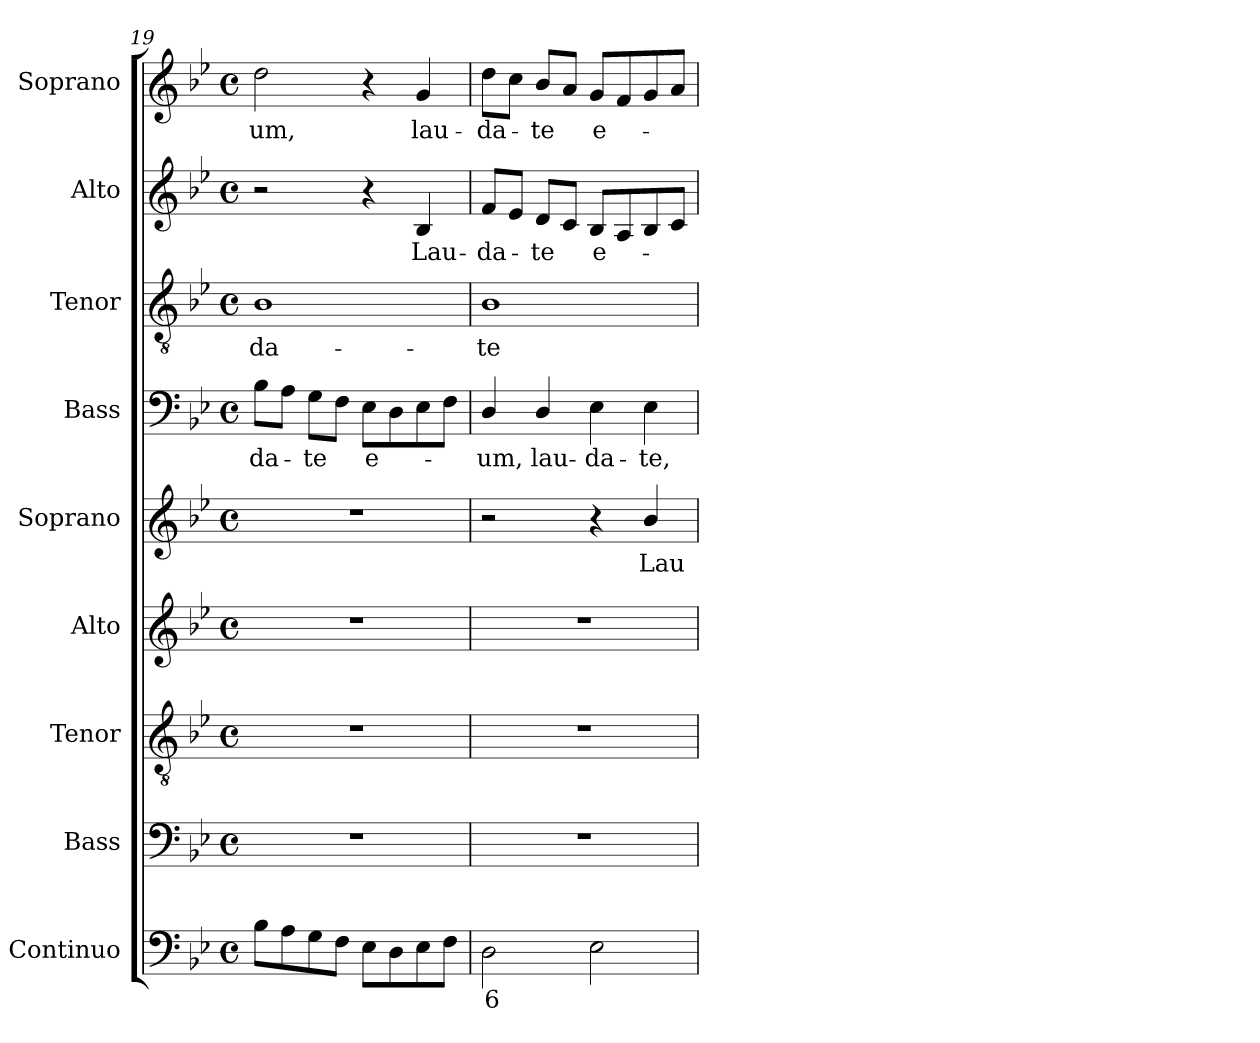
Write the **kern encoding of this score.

**kern	**text	**kern	**kern	**kern	**kern	**text	**kern	**text	**kern	**text	**kern	**text	**kern	**text
*part9	*part9	*part8	*part7	*part6	*part5	*part5	*part4	*part4	*part3	*part3	*part2	*part2	*part1	*part1
*staff9	*staff9	*staff8	*staff7	*staff6	*staff5	*staff5	*staff4	*staff4	*staff3	*staff3	*staff2	*staff2	*staff1	*staff1
*I"Continuo	*	*I"Bass	*I"Tenor	*I"Alto	*I"Soprano	*	*I"Bass	*	*I"Tenor	*	*I"Alto	*	*I"Soprano	*
*	*	*I'B.	*I'T.	*I'A.	*I'S.	*	*I'B.	*	*I'T.	*	*I'A.	*	*I'S.	*
*clefF4	*	*clefF4	*clefGv2	*clefG2	*clefG2	*	*clefF4	*	*clefGv2	*	*clefG2	*	*clefG2	*
*	*	*	*ITrd7c12	*	*	*	*	*	*ITrd7c12	*	*	*	*	*
*k[b-e-]	*	*k[b-e-]	*k[b-e-]	*k[b-e-]	*k[b-e-]	*	*k[b-e-]	*	*k[b-e-]	*	*k[b-e-]	*	*k[b-e-]	*
*B-:	*	*B-:	*B-:	*B-:	*B-:	*	*B-:	*	*B-:	*	*B-:	*	*B-:	*
*M4/4	*	*M4/4	*M4/4	*M4/4	*M4/4	*	*M4/4	*	*M4/4	*	*M4/4	*	*M4/4	*
*met(c)	*	*met(c)	*met(c)	*met(c)	*met(c)	*	*met(c)	*	*met(c)	*	*met(c)	*	*met(c)	*
=19	=19	=19	=19	=19	=19	=19	=19	=19	=19	=19	=19	=19	=19	=19
!	!	!	!	!	!	!	!	!LO:LY:b:color=#000000	!	!	!	!	!	!
!	!	!	!	!	!	!	!	!	!	!LO:LY:b:color=#000000	!	!	!	!
!	!	!	!	!	!	!	!	!	!	!	!	!	!	!LO:LY:b:color=#000000
8B-i\L	.	1r	1r	1r	1r	.	8B-i\L	-da-	1BB-i	-da-	2r	.	2ddi\	-um,
8Ai\	.	.	.	.	.	.	8Ai\J	.	.	.	.	.	.	.
!	!	!	!	!	!	!	!	!LO:LY:b:color=#000000	!	!	!	!	!	!
8Gi\	.	.	.	.	.	.	8Gi\L	-te	.	.	.	.	.	.
8Fi\J	.	.	.	.	.	.	8Fi\J	.	.	.	.	.	.	.
!	!	!	!	!	!	!	!	!LO:LY:b:color=#000000	!	!	!	!	!	!
8E-i\L	.	.	.	.	.	.	8E-i\L	e-	.	.	4r	.	4r	.
8Di\	.	.	.	.	.	.	8Di\	.	.	.	.	.	.	.
!	!	!	!	!	!	!	!	!	!	!	!	!LO:LY:b:color=#000000	!	!
!	!	!	!	!	!	!	!	!	!	!	!	!	!	!LO:LY:b:color=#000000
8E-i\	.	.	.	.	.	.	8E-i\	.	.	.	4B-i/	Lau-	4gi/	lau-
8Fi\J	.	.	.	.	.	.	8Fi\J	.	.	.	.	.	.	.
=20	=20	=20	=20	=20	=20	=20	=20	=20	=20	=20	=20	=20	=20	=20
!	!LO:LY:b:color=#000000	!	!	!	!	!	!	!	!	!	!	!	!	!
!	!	!	!	!	!	!	!	!LO:LY:b:color=#000000	!	!	!	!	!	!
!	!	!	!	!	!	!	!	!	!	!LO:LY:b:color=#000000	!	!	!	!
!	!	!	!	!	!	!	!	!	!	!	!	!LO:LY:b:color=#000000	!	!
!	!	!	!	!	!	!	!	!	!	!	!	!	!	!LO:LY:b:color=#000000
2Di\	6	1r	1r	1r	2r	.	4Di/	-um,	1BB-i	-te	8fi/L	-da-	8ddi\L	-da-
.	.	.	.	.	.	.	.	.	.	.	8e-i/J	.	8cci\J	.
!	!	!	!	!	!	!	!	!LO:LY:b:color=#000000	!	!	!	!	!	!
!	!	!	!	!	!	!	!	!	!	!	!	!LO:LY:b:color=#000000	!	!
!	!	!	!	!	!	!	!	!	!	!	!	!	!	!LO:LY:b:color=#000000
.	.	.	.	.	.	.	4Di/	lau-	.	.	8di/L	-te	8b-i/L	-te
.	.	.	.	.	.	.	.	.	.	.	8ci/J	.	8ai/J	.
!	!	!	!	!	!	!	!	!LO:LY:b:color=#000000	!	!	!	!	!	!
!	!	!	!	!	!	!	!	!	!	!	!	!LO:LY:b:color=#000000	!	!
!	!	!	!	!	!	!	!	!	!	!	!	!	!	!LO:LY:b:color=#000000
2E-i\	.	.	.	.	4r	.	4E-i\	-da-	.	.	8B-i/L	e-	8gi/L	e-
.	.	.	.	.	.	.	.	.	.	.	8Ai/	.	8fi/	.
!	!	!	!	!	!	!LO:LY:b:color=#000000	!	!	!	!	!	!	!	!
!	!	!	!	!	!	!	!	!LO:LY:b:color=#000000	!	!	!	!	!	!
.	.	.	.	.	4b-i/	Lau-	4E-i\	-te,	.	.	8B-i/	.	8gi/	.
.	.	.	.	.	.	.	.	.	.	.	8ci/J	.	8ai/J	.
=	=	=	=	=	=	=	=	=	=	=	=	=	=	=
*-	*-	*-	*-	*-	*-	*-	*-	*-	*-	*-	*-	*-	*-	*-
